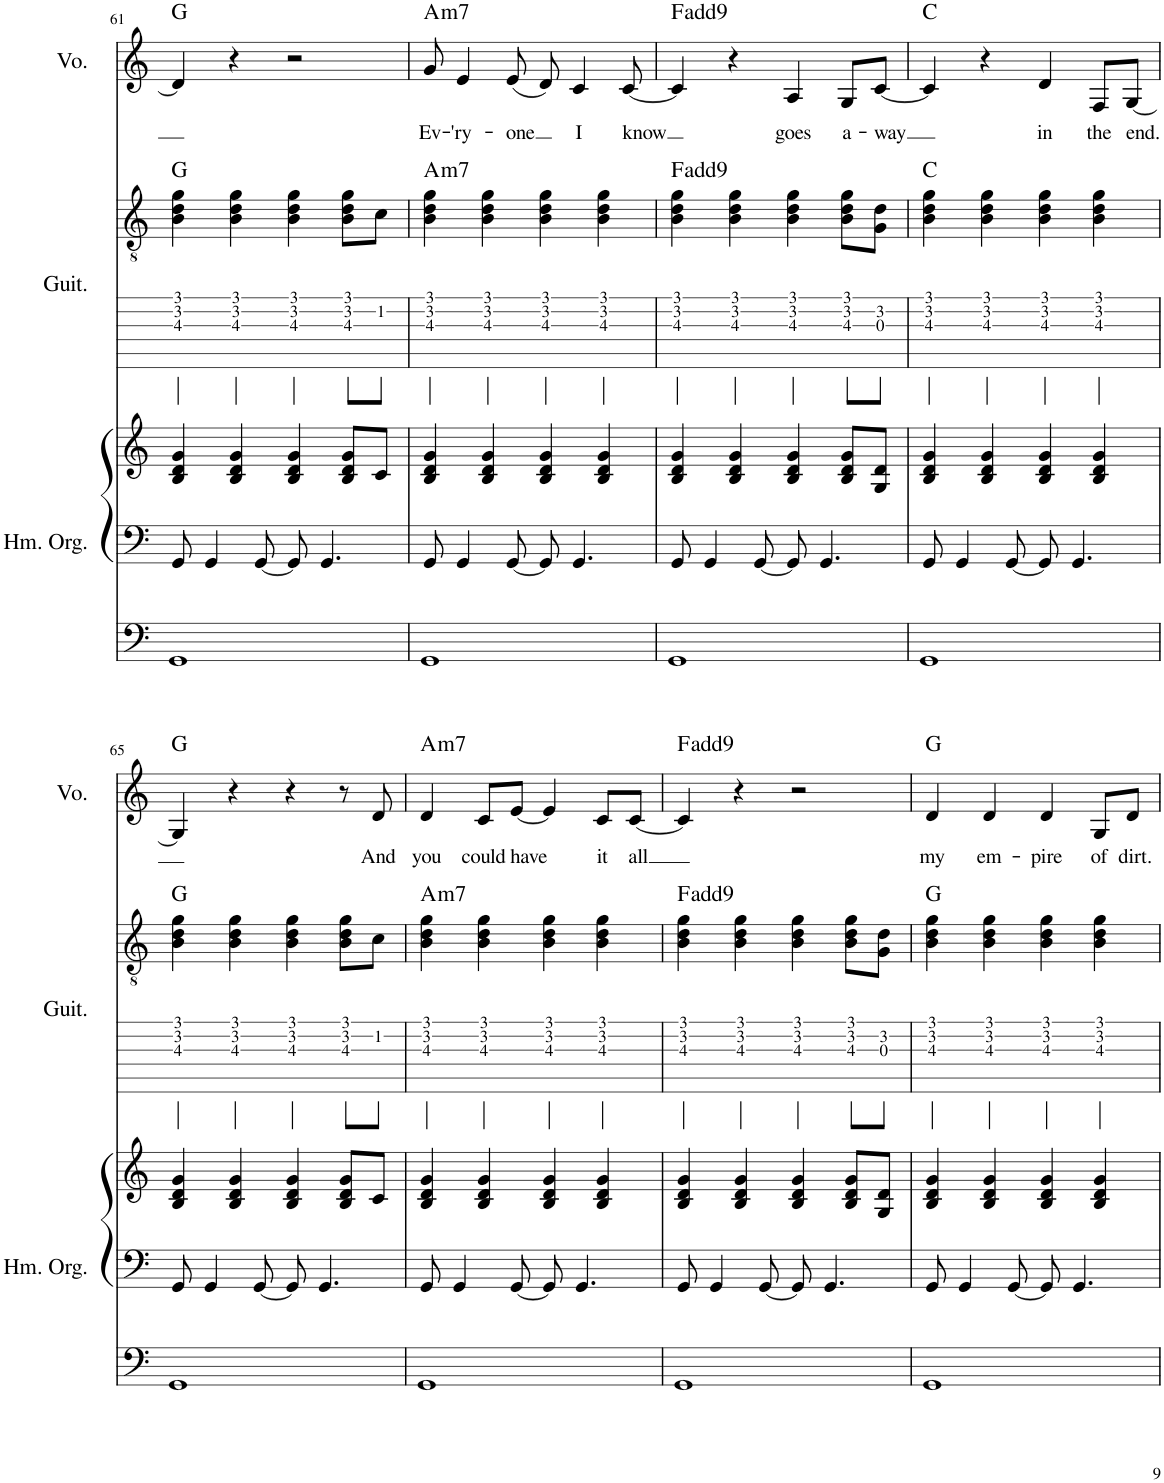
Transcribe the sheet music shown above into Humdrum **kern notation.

**kern	**kern	**kern	**kern	**kern	**harte	**kern	**text	**harte
*part3	*part3	*part3	*part2	*part2	*part2	*part1	*part1	*part1
*staff6	*staff5	*staff4	*staff3	*staff2	*	*staff1	*staff1	*
*I"Hammond Organ	*	*	*I"Acoustic Guitar	*	*	*I"Voice	*	*
*I'Hm. Org.	*	*	*I'Guit.	*	*	*I'Vo.	*	*
!!LO:PB:g=z
*clefF4	*clefF4	*clefG2	*	*clefGv2	*	*clefG2	*	*
*k[]	*k[]	*k[]	*k[]	*k[]	*	*k[]	*	*
*M4/4	*M4/4	*M4/4	*M4/4	*M4/4	*	*M4/4	*	*
=61	=61	=61	=61	=61	=61	=61	=61	=61
1GG	8GG/	4B/ 4d/ 4g/	4B\ 4d\ 4g\	4B\ 4d\ 4g\	G:maj	4d/]	.	G:maj
.	4GG/	.	.	.	.	.	.	.
.	.	4B/ 4d/ 4g/	4B\ 4d\ 4g\	4B\ 4d\ 4g\	.	4r	.	.
.	[8GG/	.	.	.	.	.	.	.
.	8GG/]	4B/ 4d/ 4g/	4B\ 4d\ 4g\	4B\ 4d\ 4g\	.	2r	.	.
.	4.GG/	.	.	.	.	.	.	.
.	.	8B/ 8d/ 8g/L	8B\ 8d\ 8g\L	8B\ 8d\ 8g\L	.	.	.	.
.	.	8c/J	8c\J	8c\J	.	.	.	.
=62	=62	=62	=62	=62	=62	=62	=62	=62
!	!	!	!	!	!LO:H:kt=m7	!	!LO:LY:b	!LO:H:kt=m7
1GG	8GG/	4B/ 4d/ 4g/	4B\ 4d\ 4g\	4B\ 4d\ 4g\	A:min7	8g/	Ev-	A:min7
!	!	!	!	!	!	!	!LO:LY:b	!
.	4GG/	.	.	.	.	4e/	-'ry-	.
.	.	4B/ 4d/ 4g/	4B\ 4d\ 4g\	4B\ 4d\ 4g\	.	.	.	.
!	!	!	!	!	!	!	!LO:LY:b	!
.	[8GG/	.	.	.	.	(8e/	-one	.
.	8GG/]	4B/ 4d/ 4g/	4B\ 4d\ 4g\	4B\ 4d\ 4g\	.	8d/)	.	.
!	!	!	!	!	!	!	!LO:LY:b	!
.	4.GG/	.	.	.	.	4c/	I	.
.	.	4B/ 4d/ 4g/	4B\ 4d\ 4g\	4B\ 4d\ 4g\	.	.	.	.
!	!	!	!	!	!	!	!LO:LY:b	!
.	.	.	.	.	.	[8c/	know	.
=63	=63	=63	=63	=63	=63	=63	=63	=63
1GG	8GG/	4B/ 4d/ 4g/	4B\ 4d\ 4g\	4B\ 4d\ 4g\	F:maj(9)	4c/]	.	F:maj(9)
.	4GG/	.	.	.	.	.	.	.
.	.	4B/ 4d/ 4g/	4B\ 4d\ 4g\	4B\ 4d\ 4g\	.	4r	.	.
.	[8GG/	.	.	.	.	.	.	.
!	!	!	!	!	!	!	!LO:LY:b	!
.	8GG/]	4B/ 4d/ 4g/	4B\ 4d\ 4g\	4B\ 4d\ 4g\	.	4A/	goes	.
.	4.GG/	.	.	.	.	.	.	.
!	!	!	!	!	!	!	!LO:LY:b	!
.	.	8B/ 8d/ 8g/L	8B\ 8d\ 8g\L	8B\ 8d\ 8g\L	.	8G/L	a-	.
!	!	!	!	!	!	!	!LO:LY:b	!
.	.	8G/ 8d/J	8G\ 8d\J	8G\ 8d\J	.	[8c/J	-way	.
=64	=64	=64	=64	=64	=64	=64	=64	=64
1GG	8GG/	4B/ 4d/ 4g/	4B\ 4d\ 4g\	4B\ 4d\ 4g\	C:maj	4c/]	.	C:maj
.	4GG/	.	.	.	.	.	.	.
.	.	4B/ 4d/ 4g/	4B\ 4d\ 4g\	4B\ 4d\ 4g\	.	4r	.	.
.	[8GG/	.	.	.	.	.	.	.
!	!	!	!	!	!	!	!LO:LY:b	!
.	8GG/]	4B/ 4d/ 4g/	4B\ 4d\ 4g\	4B\ 4d\ 4g\	.	4d/	in	.
.	4.GG/	.	.	.	.	.	.	.
!	!	!	!	!	!	!	!LO:LY:b	!
.	.	4B/ 4d/ 4g/	4B\ 4d\ 4g\	4B\ 4d\ 4g\	.	8F/L	the	.
!	!	!	!	!	!	!	!LO:LY:b	!
.	.	.	.	.	.	[8G/J	end.	.
!!LO:LB:g=z
=65	=65	=65	=65	=65	=65	=65	=65	=65
1GG	8GG/	4B/ 4d/ 4g/	4B\ 4d\ 4g\	4B\ 4d\ 4g\	G:maj	4G/]	.	G:maj
.	4GG/	.	.	.	.	.	.	.
.	.	4B/ 4d/ 4g/	4B\ 4d\ 4g\	4B\ 4d\ 4g\	.	4r	.	.
.	[8GG/	.	.	.	.	.	.	.
.	8GG/]	4B/ 4d/ 4g/	4B\ 4d\ 4g\	4B\ 4d\ 4g\	.	4r	.	.
.	4.GG/	.	.	.	.	.	.	.
.	.	8B/ 8d/ 8g/L	8B\ 8d\ 8g\L	8B\ 8d\ 8g\L	.	8r	.	.
!	!	!	!	!	!	!	!LO:LY:b	!
.	.	8c/J	8c\J	8c\J	.	8d/	And	.
=66	=66	=66	=66	=66	=66	=66	=66	=66
!	!	!	!	!	!LO:H:kt=m7	!	!LO:LY:b	!LO:H:kt=m7
1GG	8GG/	4B/ 4d/ 4g/	4B\ 4d\ 4g\	4B\ 4d\ 4g\	A:min7	4d/	you	A:min7
.	4GG/	.	.	.	.	.	.	.
!	!	!	!	!	!	!	!LO:LY:b	!
.	.	4B/ 4d/ 4g/	4B\ 4d\ 4g\	4B\ 4d\ 4g\	.	8c/L	could	.
!	!	!	!	!	!	!	!LO:LY:b	!
.	[8GG/	.	.	.	.	[8e/J	have	.
.	8GG/]	4B/ 4d/ 4g/	4B\ 4d\ 4g\	4B\ 4d\ 4g\	.	4e/]	.	.
.	4.GG/	.	.	.	.	.	.	.
!	!	!	!	!	!	!	!LO:LY:b	!
.	.	4B/ 4d/ 4g/	4B\ 4d\ 4g\	4B\ 4d\ 4g\	.	8c/L	it	.
!	!	!	!	!	!	!	!LO:LY:b	!
.	.	.	.	.	.	[8c/J	all	.
=67	=67	=67	=67	=67	=67	=67	=67	=67
1GG	8GG/	4B/ 4d/ 4g/	4B\ 4d\ 4g\	4B\ 4d\ 4g\	F:maj(9)	4c/]	.	F:maj(9)
.	4GG/	.	.	.	.	.	.	.
.	.	4B/ 4d/ 4g/	4B\ 4d\ 4g\	4B\ 4d\ 4g\	.	4r	.	.
.	[8GG/	.	.	.	.	.	.	.
.	8GG/]	4B/ 4d/ 4g/	4B\ 4d\ 4g\	4B\ 4d\ 4g\	.	2r	.	.
.	4.GG/	.	.	.	.	.	.	.
.	.	8B/ 8d/ 8g/L	8B\ 8d\ 8g\L	8B\ 8d\ 8g\L	.	.	.	.
.	.	8G/ 8d/J	8G\ 8d\J	8G\ 8d\J	.	.	.	.
=68	=68	=68	=68	=68	=68	=68	=68	=68
!	!	!	!	!	!	!	!LO:LY:b	!
1GG	8GG/	4B/ 4d/ 4g/	4B\ 4d\ 4g\	4B\ 4d\ 4g\	G:maj	4d/	my	G:maj
.	4GG/	.	.	.	.	.	.	.
!	!	!	!	!	!	!	!LO:LY:b	!
.	.	4B/ 4d/ 4g/	4B\ 4d\ 4g\	4B\ 4d\ 4g\	.	4d/	em-	.
.	[8GG/	.	.	.	.	.	.	.
!	!	!	!	!	!	!	!LO:LY:b	!
.	8GG/]	4B/ 4d/ 4g/	4B\ 4d\ 4g\	4B\ 4d\ 4g\	.	4d/	-pire	.
.	4.GG/	.	.	.	.	.	.	.
!	!	!	!	!	!	!	!LO:LY:b	!
.	.	4B/ 4d/ 4g/	4B\ 4d\ 4g\	4B\ 4d\ 4g\	.	8G/L	of	.
!	!	!	!	!	!	!	!LO:LY:b	!
.	.	.	.	.	.	8d/J	dirt.	.
=	=	=	=	=	=	=	=	=
*-	*-	*-	*-	*-	*-	*-	*-	*-
